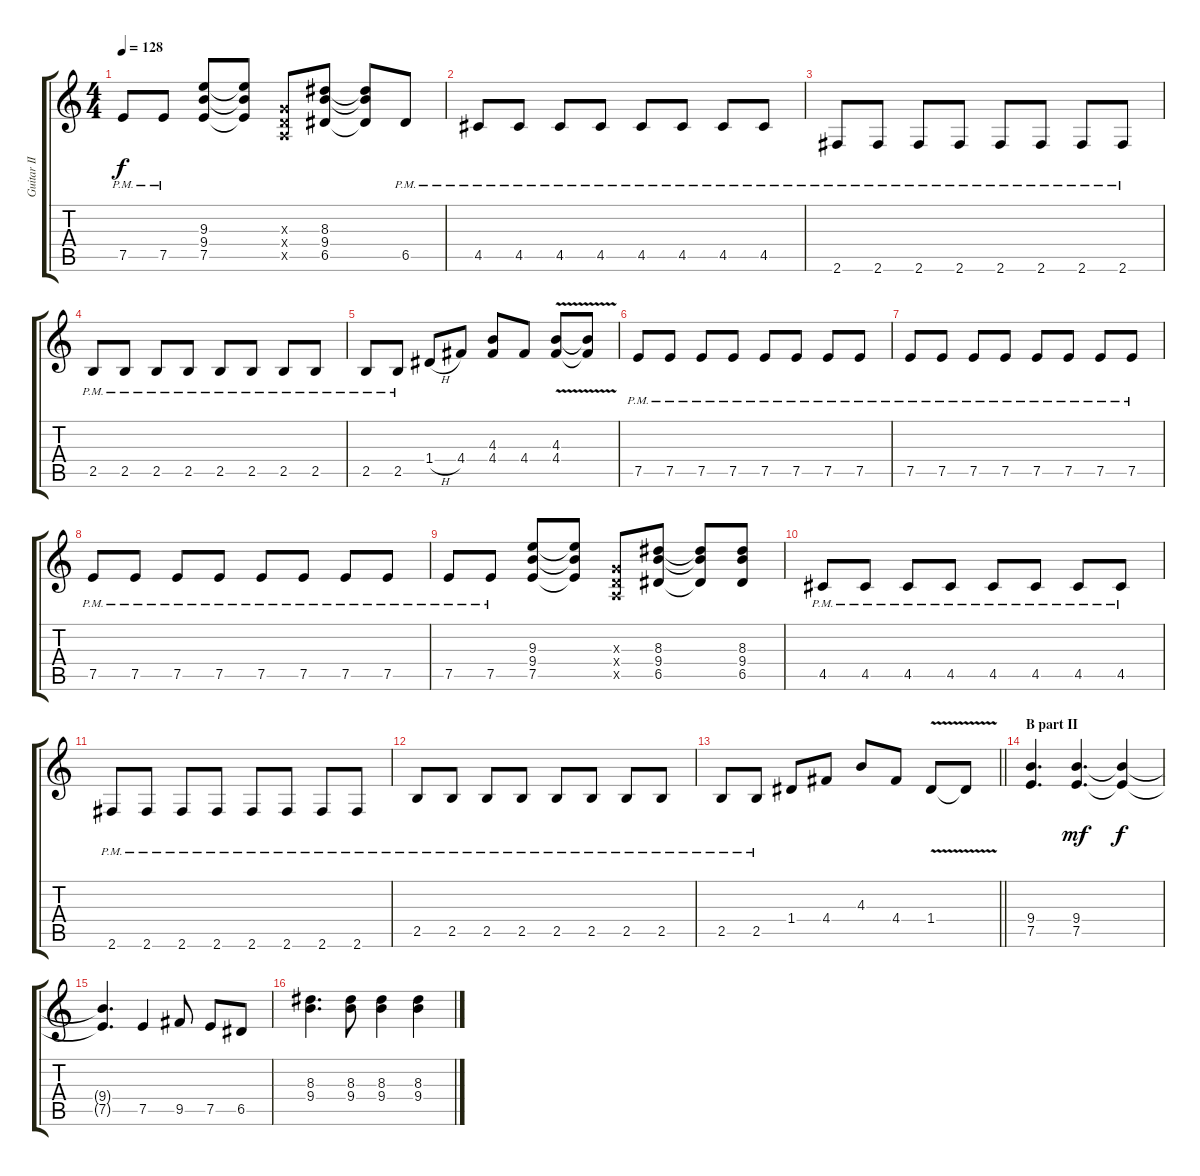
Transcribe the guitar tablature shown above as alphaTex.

\track ("Guitar II" "Guitar II") {instrument distortionguitar}
\staff {score tabs}
\tuning (E4 B3 G3 D3 A2 E2) {hide}
\ts (4 4)
\tempo 128
\clef g2
\ks c
7.5{pm}.8{dy f} 7.5{pm}.8 (9.3 9.4 7.5).8 (9.3{t} 9.4{t} 7.5{t}).8 (0.3{x} 0.4{x} 0.5{x}).8 (8.3 9.4 6.5).8 (8.3{t} 9.4{t} 6.5{t}).8 6.5{pm}.8 |
4.5{pm}.8 4.5{pm}.8 4.5{pm}.8 4.5{pm}.8 4.5{pm}.8 4.5{pm}.8 4.5{pm}.8 4.5{pm}.8 |
2.6{pm}.8 2.6{pm}.8 2.6{pm}.8 2.6{pm}.8 2.6{pm}.8 2.6{pm}.8 2.6{pm}.8 2.6{pm}.8 |
2.5{pm}.8 2.5{pm}.8 2.5{pm}.8 2.5{pm}.8 2.5{pm}.8 2.5{pm}.8 2.5{pm}.8 2.5{pm}.8 |
2.5{pm}.8 2.5{pm}.8 1.4{h}.8 4.4.8 (4.3 4.4).8 4.4.8 (4.3 4.4{v}).8 (4.3{t} 4.4{t}).8 |
7.5{pm}.8 7.5{pm}.8 7.5{pm}.8 7.5{pm}.8 7.5{pm}.8 7.5{pm}.8 7.5{pm}.8 7.5{pm}.8 |
7.5{pm}.8 7.5{pm}.8 7.5{pm}.8 7.5{pm}.8 7.5{pm}.8 7.5{pm}.8 7.5{pm}.8 7.5{pm}.8 |
7.5{pm}.8 7.5{pm}.8 7.5{pm}.8 7.5{pm}.8 7.5{pm}.8 7.5{pm}.8 7.5{pm}.8 7.5{pm}.8 |
7.5{pm}.8 7.5{pm}.8 (9.3 9.4 7.5).8 (9.3{t} 9.4{t} 7.5{t}).8 (0.3{x} 0.4{x} 0.5{x}).8 (8.3 9.4 6.5).8 (8.3{t} 9.4{t} 6.5{t}).8 (8.3 9.4 6.5).8 |
4.5{pm}.8 4.5{pm}.8 4.5{pm}.8 4.5{pm}.8 4.5{pm}.8 4.5{pm}.8 4.5{pm}.8 4.5{pm}.8 |
2.6{pm}.8 2.6{pm}.8 2.6{pm}.8 2.6{pm}.8 2.6{pm}.8 2.6{pm}.8 2.6{pm}.8 2.6{pm}.8 |
2.5{pm}.8 2.5{pm}.8 2.5{pm}.8 2.5{pm}.8 2.5{pm}.8 2.5{pm}.8 2.5{pm}.8 2.5{pm}.8 |
\barLineRight lightlight
2.5{pm}.8 2.5{pm}.8 1.4.8 4.4.8 4.3.8 4.4.8 1.4{v}.8 1.4{t}.8 |
\section ("" "B part II")
(9.4 7.5).4{d} (9.4 7.5).4{d dy mf} (9.4{t} 7.5{t}).4{dy f} |
(9.4{t} 7.5{t}).4{d} 7.5.4 9.5.8 7.5.8{txt ""} 6.5.8 |
(8.3 9.4).4{d} (8.3 9.4).8 (8.3 9.4).4 (8.3 9.4).4
